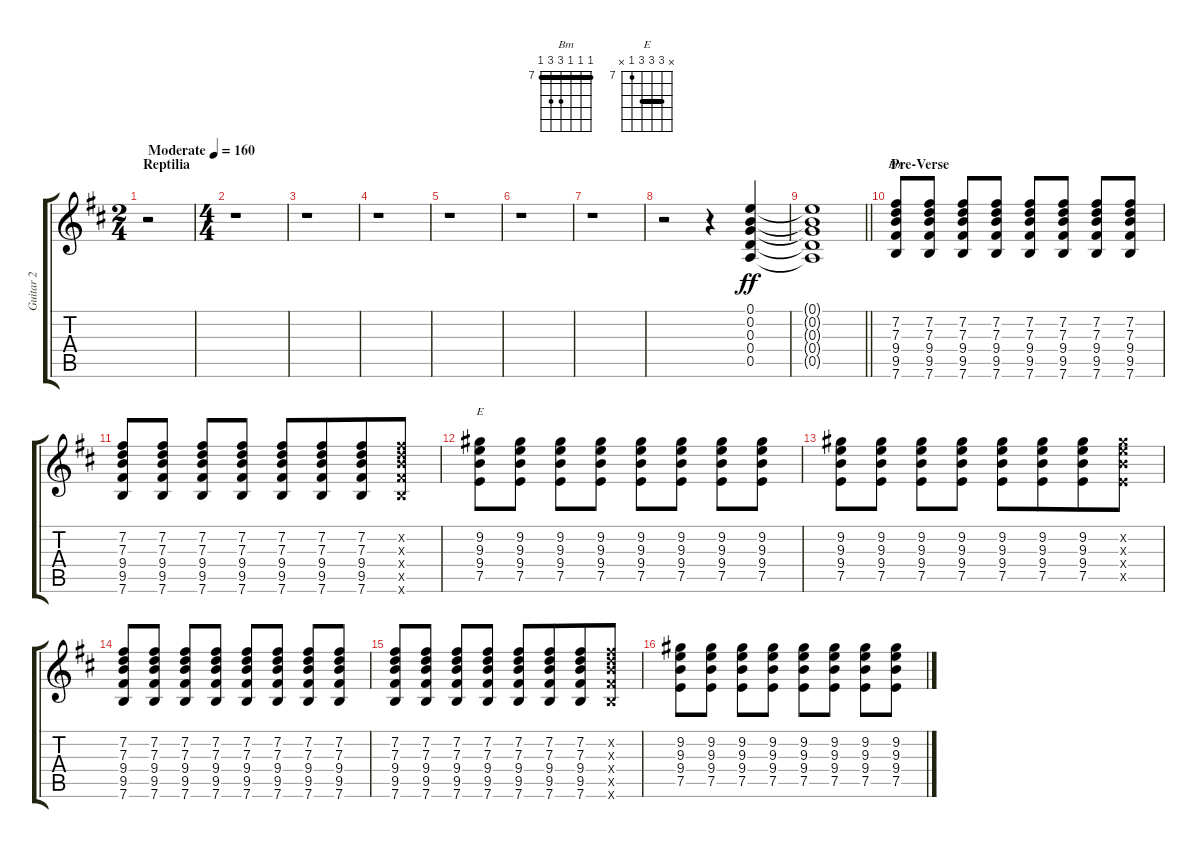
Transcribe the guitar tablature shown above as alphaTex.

\track ("Guitar 2" "Guitar 2") {instrument overdrivenguitar}
\staff {score tabs}
\tuning (E4 B3 G3 D3 A2 E2) {hide}
\chord ("Bm" 7 7 7 9 9 7) {firstfret 7 barre 7}
\chord ("E" x 9 9 9 7 x) {firstfret 7 barre 9}
\ts (2 4)
\section ("" "Reptilia")
\tempo (160 "Moderate")
\clef g2
\ks bminor
r.2{dy ff instrument overdrivenguitar} |
\ts (4 4)
r.1 |
r.1 |
r.1 |
r.1 |
r.1 |
r.1 |
r.2{volume 0} r.4 (0.1 0.2 0.3 0.4 0.5).4{volume 12} |
\barLineRight lightlight
(0.1{t} 0.2{t} 0.3{t} 0.4{t} 0.5{t}).1 |
\section ("" "Pre-Verse")
(7.2 7.3 9.4 9.5 7.6).8{ch "Bm"} (7.2 7.3 9.4 9.5 7.6).8 (7.2 7.3 9.4 9.5 7.6).8 (7.2 7.3 9.4 9.5 7.6).8 (7.2 7.3 9.4 9.5 7.6).8 (7.2 7.3 9.4 9.5 7.6).8 (7.2 7.3 9.4 9.5 7.6).8 (7.2 7.3 9.4 9.5 7.6).8 |
(7.2 7.3 9.4 9.5 7.6).8 (7.2 7.3 9.4 9.5 7.6).8 (7.2 7.3 9.4 9.5 7.6).8 (7.2 7.3 9.4 9.5 7.6).8 (7.2 7.3 9.4 9.5 7.6).8 (7.2 7.3 9.4 9.5 7.6).8{beam merge} (7.2 7.3 9.4 9.5 7.6).8{beam merge} (7.2{x} 7.3{x} 9.4{x} 9.5{x} 7.6{x}).8 |
(9.2 9.3 9.4 7.5).8{ch "E"} (9.2 9.3 9.4 7.5).8 (9.2 9.3 9.4 7.5).8 (9.2 9.3 9.4 7.5).8 (9.2 9.3 9.4 7.5).8 (9.2 9.3 9.4 7.5).8 (9.2 9.3 9.4 7.5).8 (9.2 9.3 9.4 7.5).8 |
(9.2 9.3 9.4 7.5).8 (9.2 9.3 9.4 7.5).8 (9.2 9.3 9.4 7.5).8 (9.2 9.3 9.4 7.5).8 (9.2 9.3 9.4 7.5).8 (9.2 9.3 9.4 7.5).8{beam merge} (9.2 9.3 9.4 7.5).8 (9.2{x} 9.3{x} 9.4{x} 7.5{x}).8 |
(7.2 7.3 9.4 9.5 7.6).8 (7.2 7.3 9.4 9.5 7.6).8 (7.2 7.3 9.4 9.5 7.6).8 (7.2 7.3 9.4 9.5 7.6).8 (7.2 7.3 9.4 9.5 7.6).8 (7.2 7.3 9.4 9.5 7.6).8 (7.2 7.3 9.4 9.5 7.6).8 (7.2 7.3 9.4 9.5 7.6).8 |
(7.2 7.3 9.4 9.5 7.6).8 (7.2 7.3 9.4 9.5 7.6).8 (7.2 7.3 9.4 9.5 7.6).8 (7.2 7.3 9.4 9.5 7.6).8 (7.2 7.3 9.4 9.5 7.6).8 (7.2 7.3 9.4 9.5 7.6).8{beam merge} (7.2 7.3 9.4 9.5 7.6).8{beam merge} (7.2{x} 7.3{x} 9.4{x} 9.5{x} 7.6{x}).8 |
(9.2 9.3 9.4 7.5).8 (9.2 9.3 9.4 7.5).8 (9.2 9.3 9.4 7.5).8 (9.2 9.3 9.4 7.5).8 (9.2 9.3 9.4 7.5).8 (9.2 9.3 9.4 7.5).8 (9.2 9.3 9.4 7.5).8 (9.2 9.3 9.4 7.5).8
